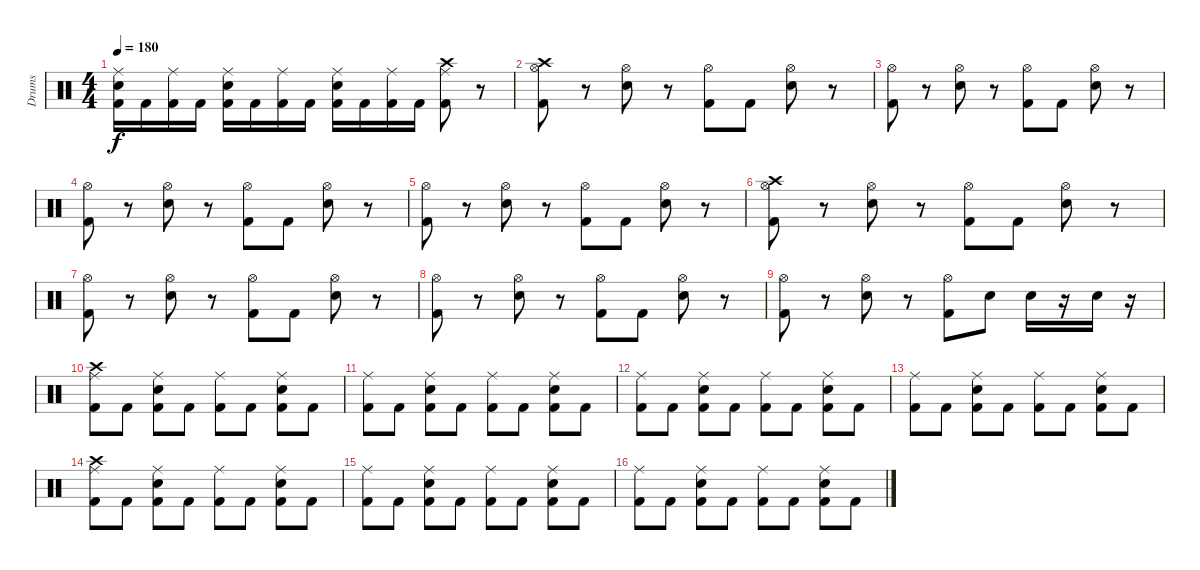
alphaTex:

\track ("Drums" "Drums") {instrument percussion}
\staff {score}
\articulation defaults
\ts (4 4)
\tempo 180
\clef neutral
\ks c
("Kick (hit) 2" "Snare (hit) 2" "Ride (middle)").16{dy f} "Kick (hit) 2".16 ("Kick (hit) 2" "Ride (middle)").16 "Kick (hit) 2".16 ("Kick (hit) 2" "Snare (hit) 2" "Ride (middle)").16 "Kick (hit) 2".16 ("Kick (hit) 2" "Ride (middle)").16 "Kick (hit) 2".16 ("Kick (hit) 2" "Snare (hit) 2" "Ride (middle)").16 "Kick (hit) 2".16 ("Kick (hit) 2" "Ride (middle)").16 "Kick (hit) 2".16 ("Kick (hit) 2" "Ride (middle)" "Crash high (hit)").8 r.8 |
("Kick (hit) 2" "Hi-Hat (open)" "Crash high (hit)").8 r.8 ("Snare (hit) 2" "Hi-Hat (open)").8 r.8 ("Kick (hit) 2" "Hi-Hat (open)").8 "Kick (hit) 2".8 ("Snare (hit) 2" "Hi-Hat (open)").8 r.8 |
("Hi-Hat (open)" "Kick (hit) 2").8 r.8 ("Snare (hit) 2" "Hi-Hat (open)").8 r.8 ("Kick (hit) 2" "Hi-Hat (open)").8 "Kick (hit) 2".8 ("Snare (hit) 2" "Hi-Hat (open)").8 r.8 |
("Hi-Hat (open)" "Kick (hit) 2").8 r.8 ("Snare (hit) 2" "Hi-Hat (open)").8 r.8 ("Kick (hit) 2" "Hi-Hat (open)").8 "Kick (hit) 2".8 ("Snare (hit) 2" "Hi-Hat (open)").8 r.8 |
("Hi-Hat (open)" "Kick (hit) 2").8 r.8 ("Snare (hit) 2" "Hi-Hat (open)").8 r.8 ("Kick (hit) 2" "Hi-Hat (open)").8 "Kick (hit) 2".8 ("Snare (hit) 2" "Hi-Hat (open)").8 r.8 |
("Kick (hit) 2" "Hi-Hat (open)" "Crash high (hit)").8 r.8 ("Snare (hit) 2" "Hi-Hat (open)").8 r.8 ("Kick (hit) 2" "Hi-Hat (open)").8 "Kick (hit) 2".8 ("Snare (hit) 2" "Hi-Hat (open)").8 r.8 |
("Hi-Hat (open)" "Kick (hit) 2").8 r.8 ("Snare (hit) 2" "Hi-Hat (open)").8 r.8 ("Kick (hit) 2" "Hi-Hat (open)").8 "Kick (hit) 2".8 ("Snare (hit) 2" "Hi-Hat (open)").8 r.8 |
("Hi-Hat (open)" "Kick (hit) 2").8 r.8 ("Snare (hit) 2" "Hi-Hat (open)").8 r.8 ("Kick (hit) 2" "Hi-Hat (open)").8 "Kick (hit) 2".8 ("Snare (hit) 2" "Hi-Hat (open)").8 r.8 |
("Hi-Hat (open)" "Kick (hit) 2").8 r.8 ("Snare (hit) 2" "Hi-Hat (open)").8 r.8 ("Kick (hit) 2" "Hi-Hat (open)").8 "Snare (hit) 2".8 "Snare (hit) 2".16 r.16 "Snare (hit) 2".16 r.16 |
("Kick (hit) 2" "Ride (middle)" "Crash high (hit)").8 "Kick (hit) 2".8 ("Kick (hit) 2" "Snare (hit) 2" "Ride (middle)").8 "Kick (hit) 2".8 ("Kick (hit) 2" "Ride (middle)").8 "Kick (hit) 2".8 ("Kick (hit) 2" "Snare (hit) 2" "Ride (middle)").8 "Kick (hit) 2".8 |
("Ride (middle)" "Kick (hit) 2").8 "Kick (hit) 2".8 ("Kick (hit) 2" "Snare (hit) 2" "Ride (middle)").8 "Kick (hit) 2".8 ("Kick (hit) 2" "Ride (middle)").8 "Kick (hit) 2".8 ("Kick (hit) 2" "Snare (hit) 2" "Ride (middle)").8 "Kick (hit) 2".8 |
("Ride (middle)" "Kick (hit) 2").8 "Kick (hit) 2".8 ("Kick (hit) 2" "Snare (hit) 2" "Ride (middle)").8 "Kick (hit) 2".8 ("Kick (hit) 2" "Ride (middle)").8 "Kick (hit) 2".8 ("Kick (hit) 2" "Snare (hit) 2" "Ride (middle)").8 "Kick (hit) 2".8 |
("Ride (middle)" "Kick (hit) 2").8 "Kick (hit) 2".8 ("Kick (hit) 2" "Snare (hit) 2" "Ride (middle)").8 "Kick (hit) 2".8 ("Kick (hit) 2" "Ride (middle)").8 "Kick (hit) 2".8 ("Kick (hit) 2" "Snare (hit) 2" "Ride (middle)").8 "Kick (hit) 2".8 |
("Kick (hit) 2" "Ride (middle)" "Crash high (hit)").8 "Kick (hit) 2".8 ("Kick (hit) 2" "Snare (hit) 2" "Ride (middle)").8 "Kick (hit) 2".8 ("Kick (hit) 2" "Ride (middle)").8 "Kick (hit) 2".8 ("Kick (hit) 2" "Snare (hit) 2" "Ride (middle)").8 "Kick (hit) 2".8 |
("Ride (middle)" "Kick (hit) 2").8 "Kick (hit) 2".8 ("Kick (hit) 2" "Snare (hit) 2" "Ride (middle)").8 "Kick (hit) 2".8 ("Kick (hit) 2" "Ride (middle)").8 "Kick (hit) 2".8 ("Kick (hit) 2" "Snare (hit) 2" "Ride (middle)").8 "Kick (hit) 2".8 |
("Ride (middle)" "Kick (hit) 2").8 "Kick (hit) 2".8 ("Kick (hit) 2" "Snare (hit) 2" "Ride (middle)").8 "Kick (hit) 2".8 ("Kick (hit) 2" "Ride (middle)").8 "Kick (hit) 2".8 ("Kick (hit) 2" "Snare (hit) 2" "Ride (middle)").8 "Kick (hit) 2".8
